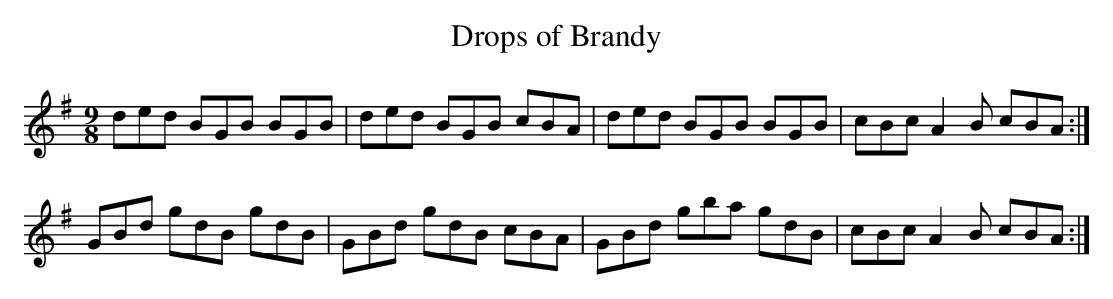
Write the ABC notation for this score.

X:1
T:Drops of Brandy
M:9/8
L:1/8
K:G
ded BGB BGB|ded BGB cBA|ded BGB BGB|cBc A2B cBA:|]
GBd gdB gdB|GBd gdB cBA|GBd gba gdB|cBc A2B cBA:|]
